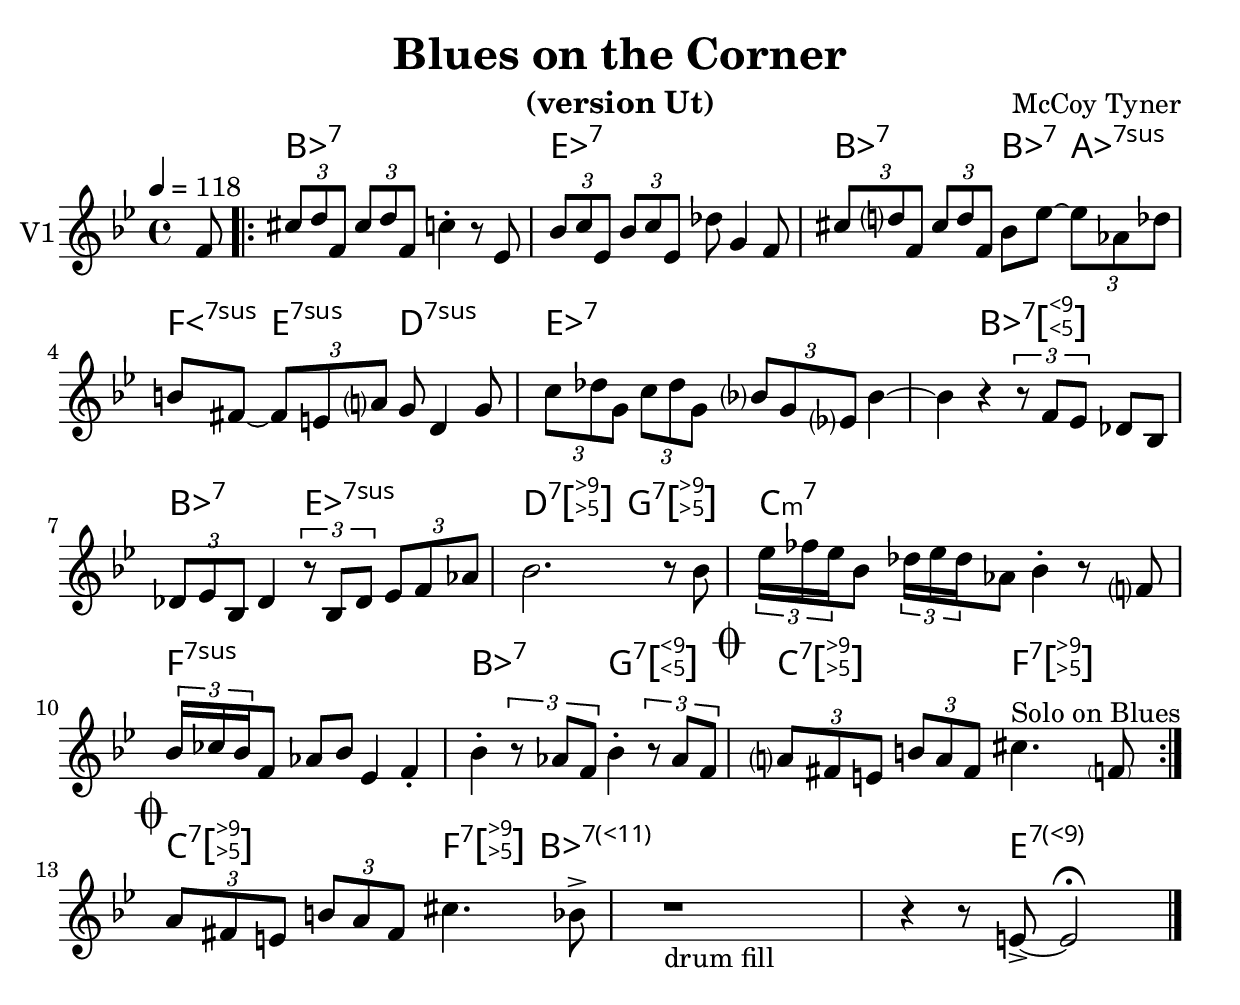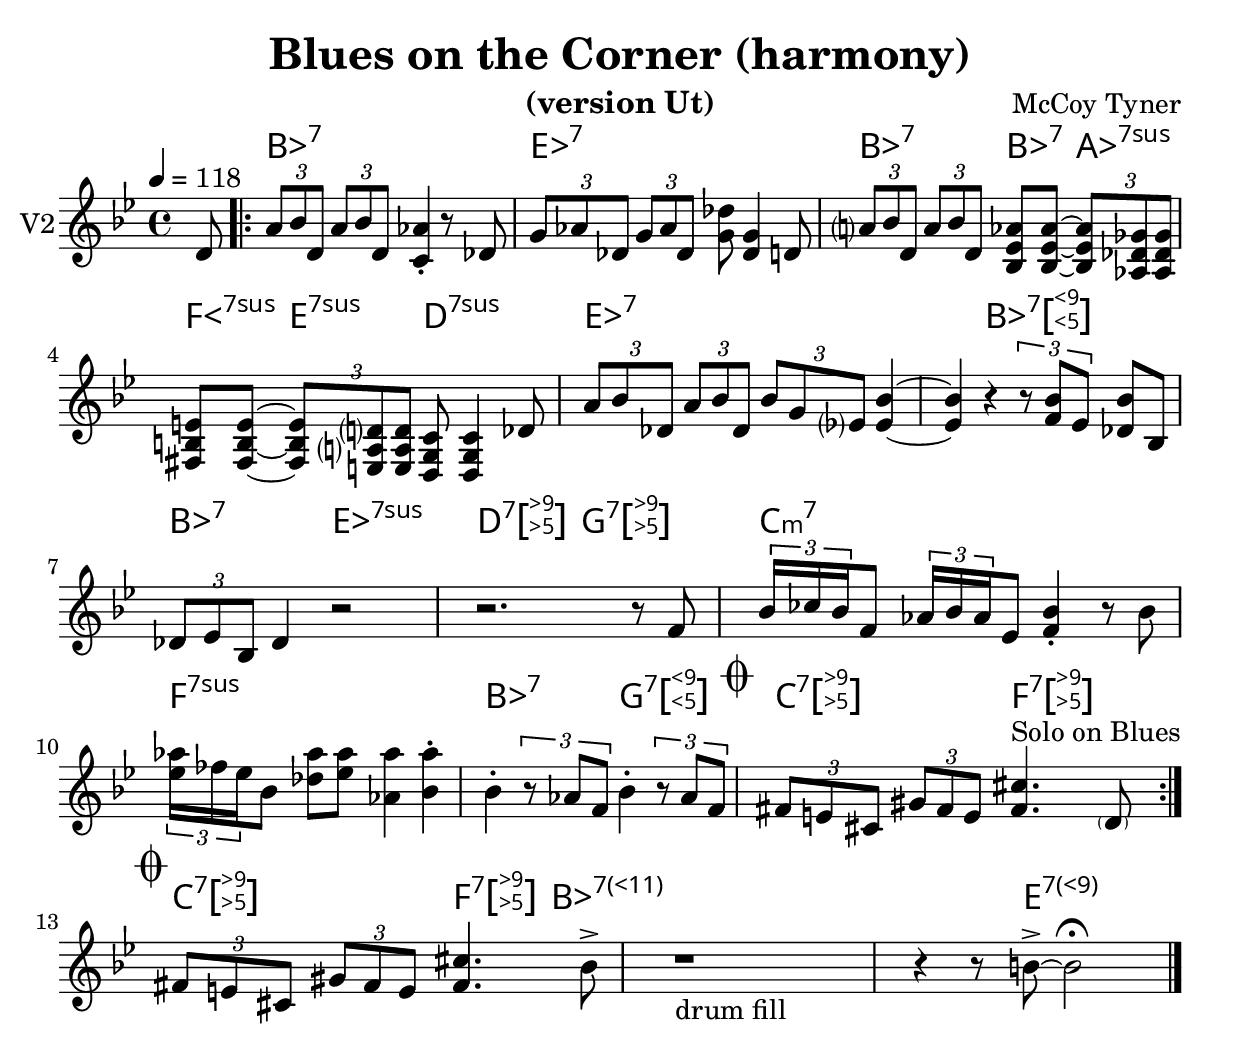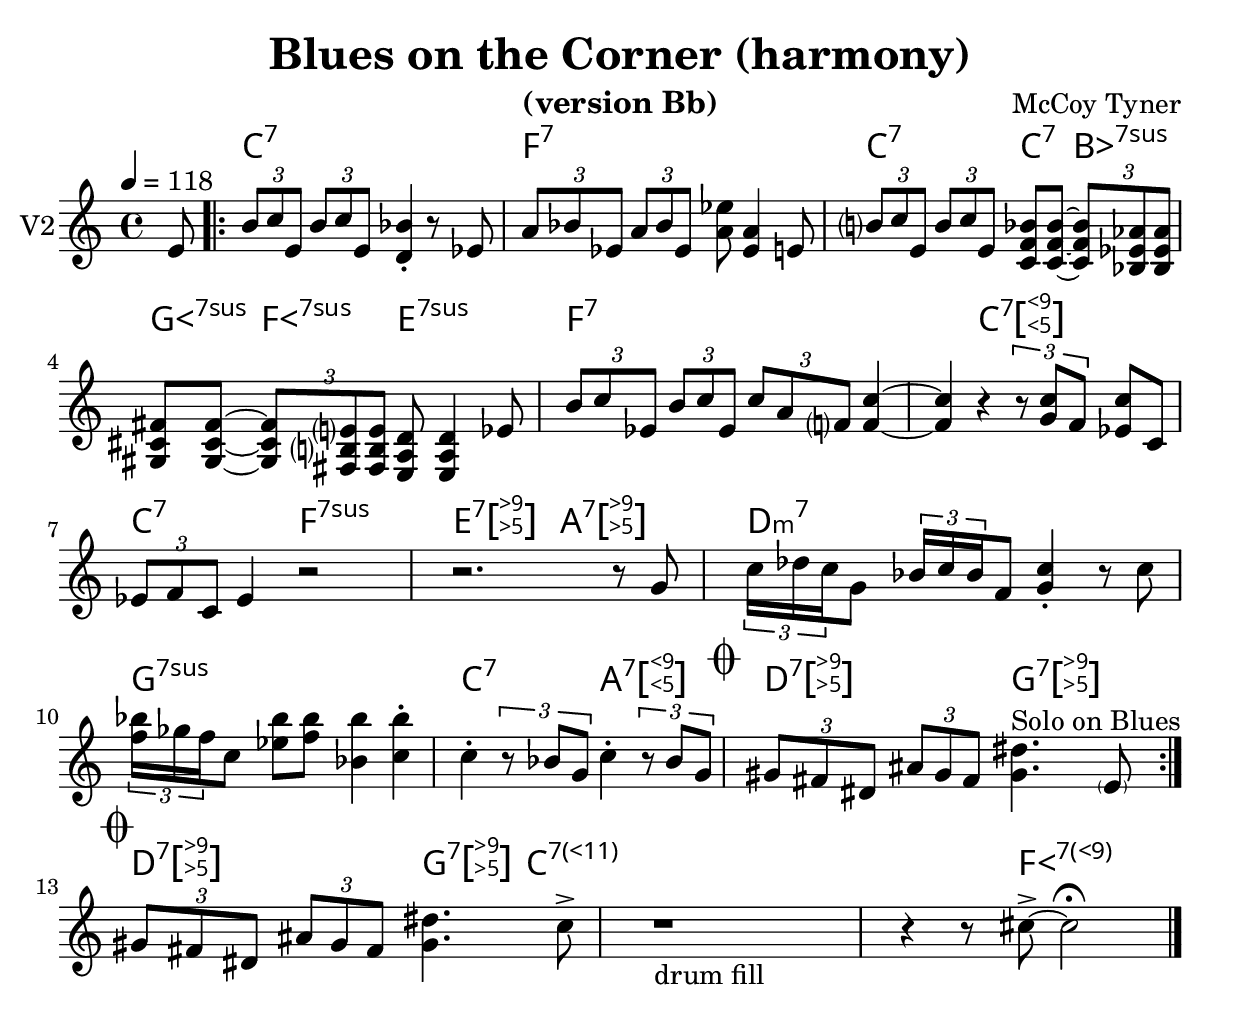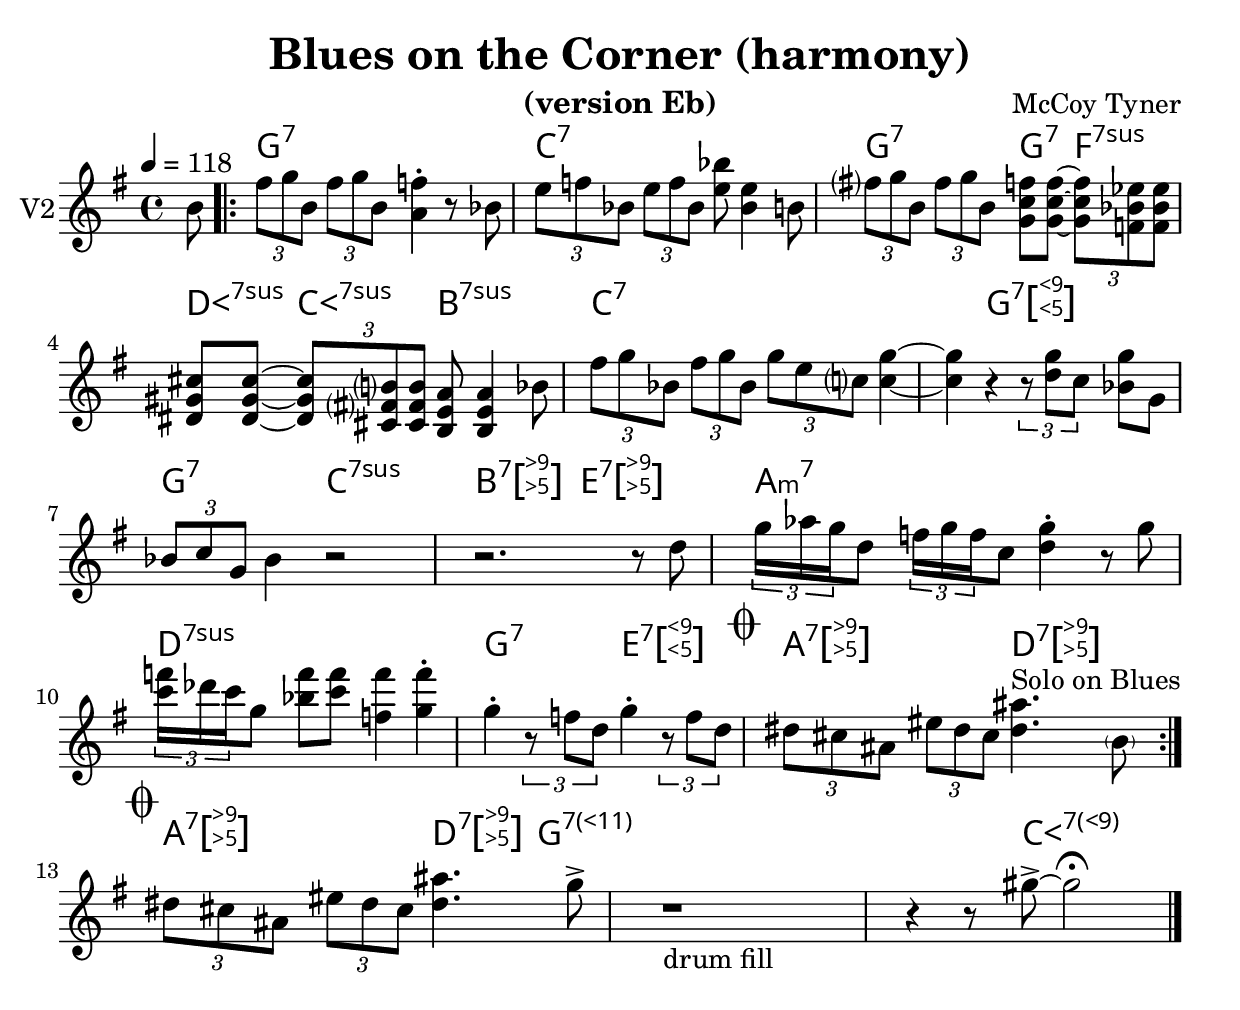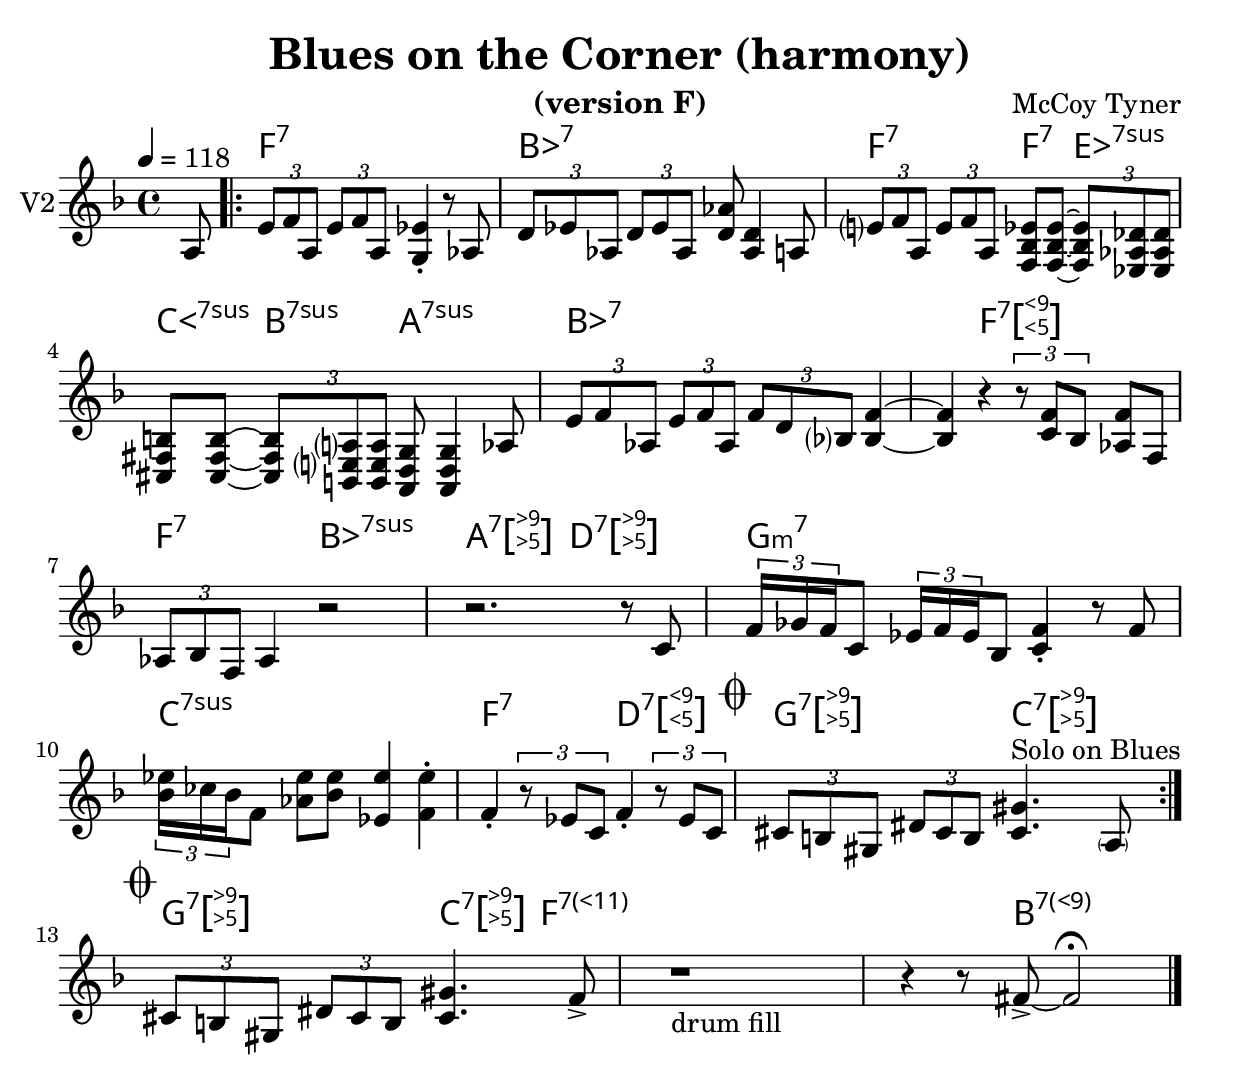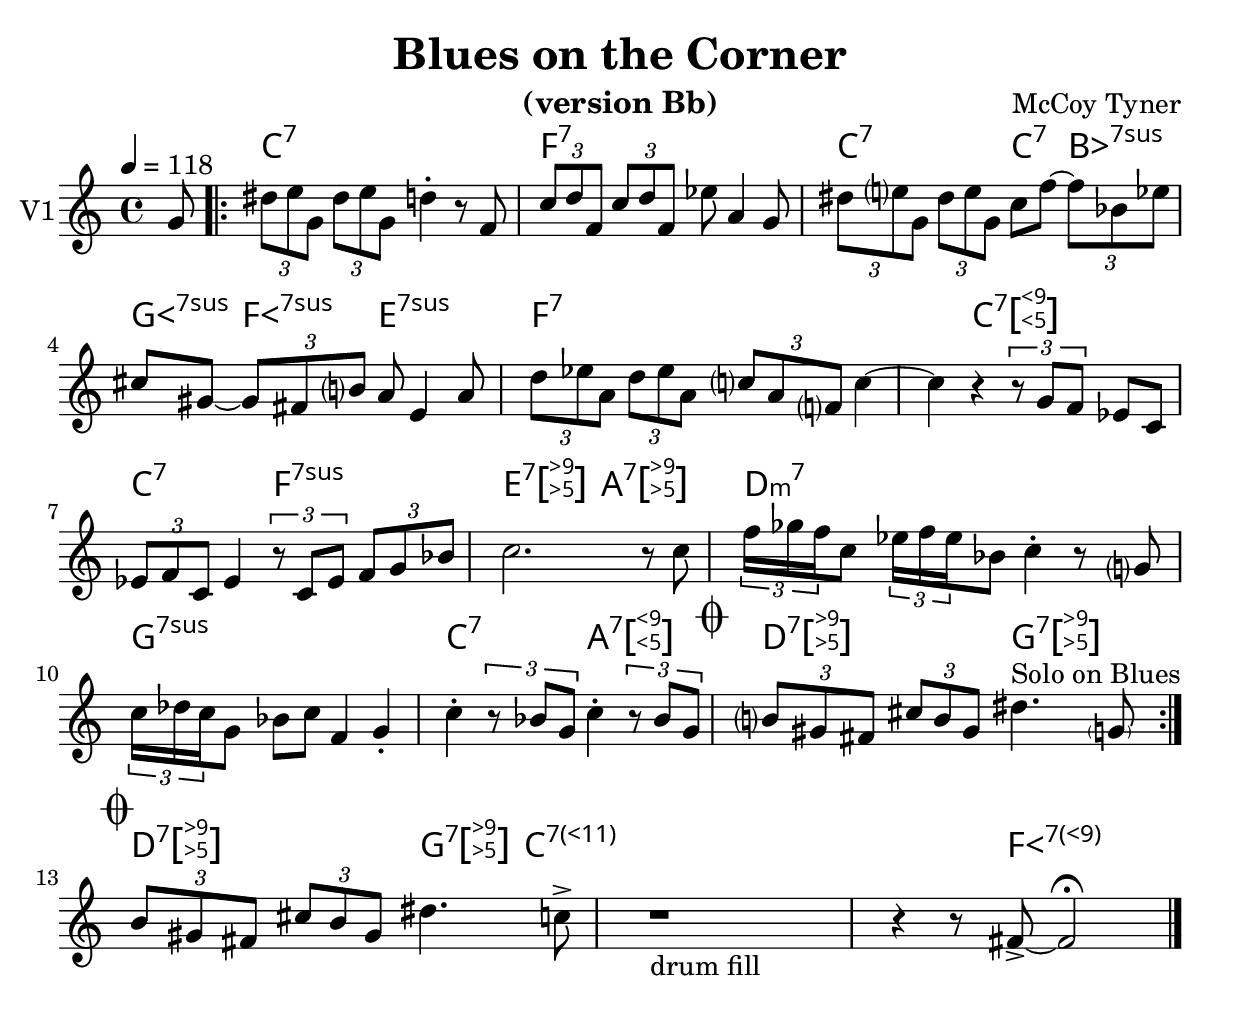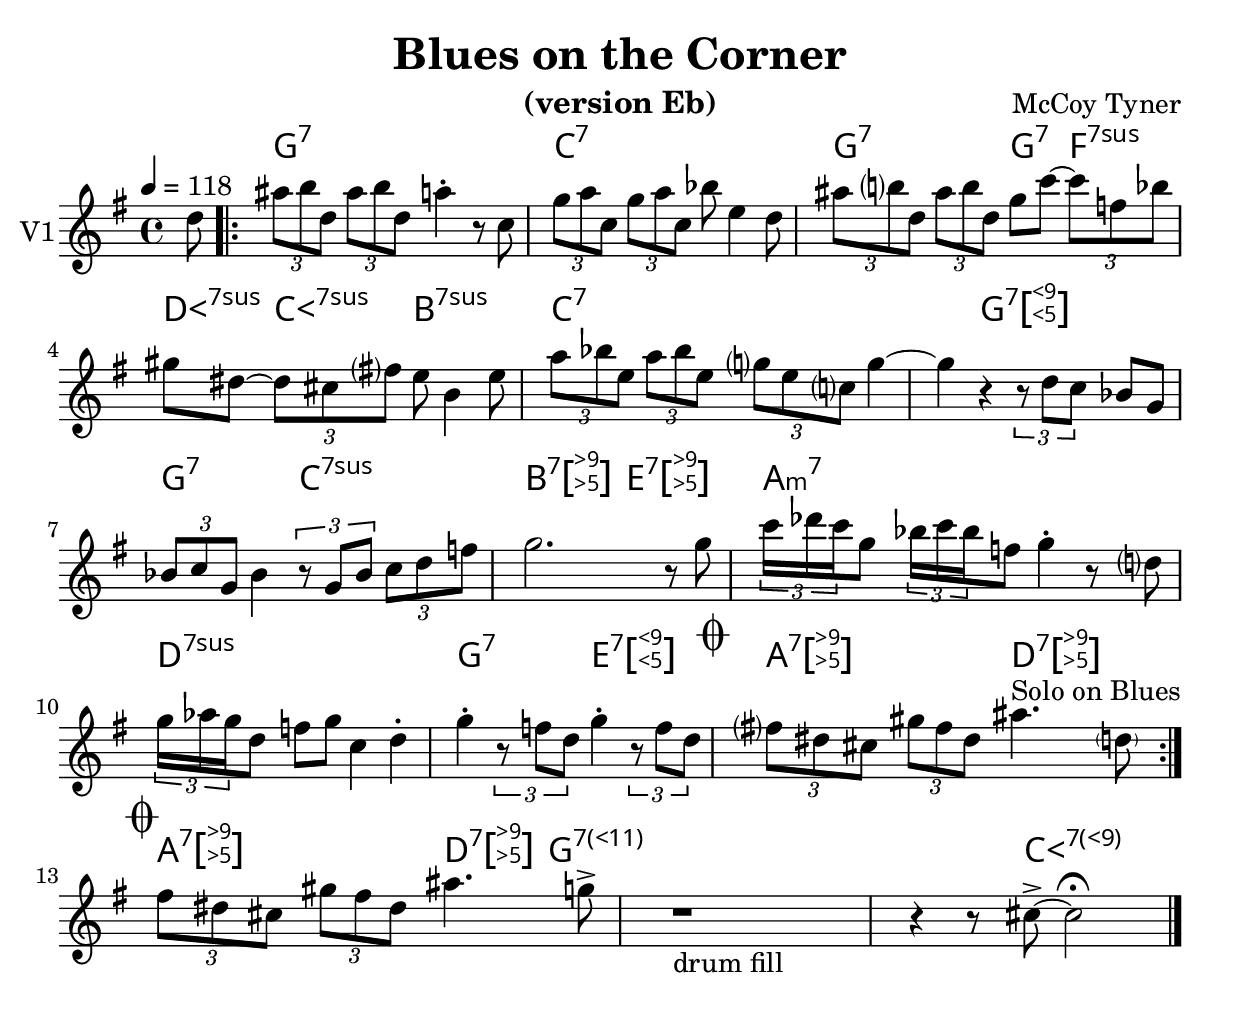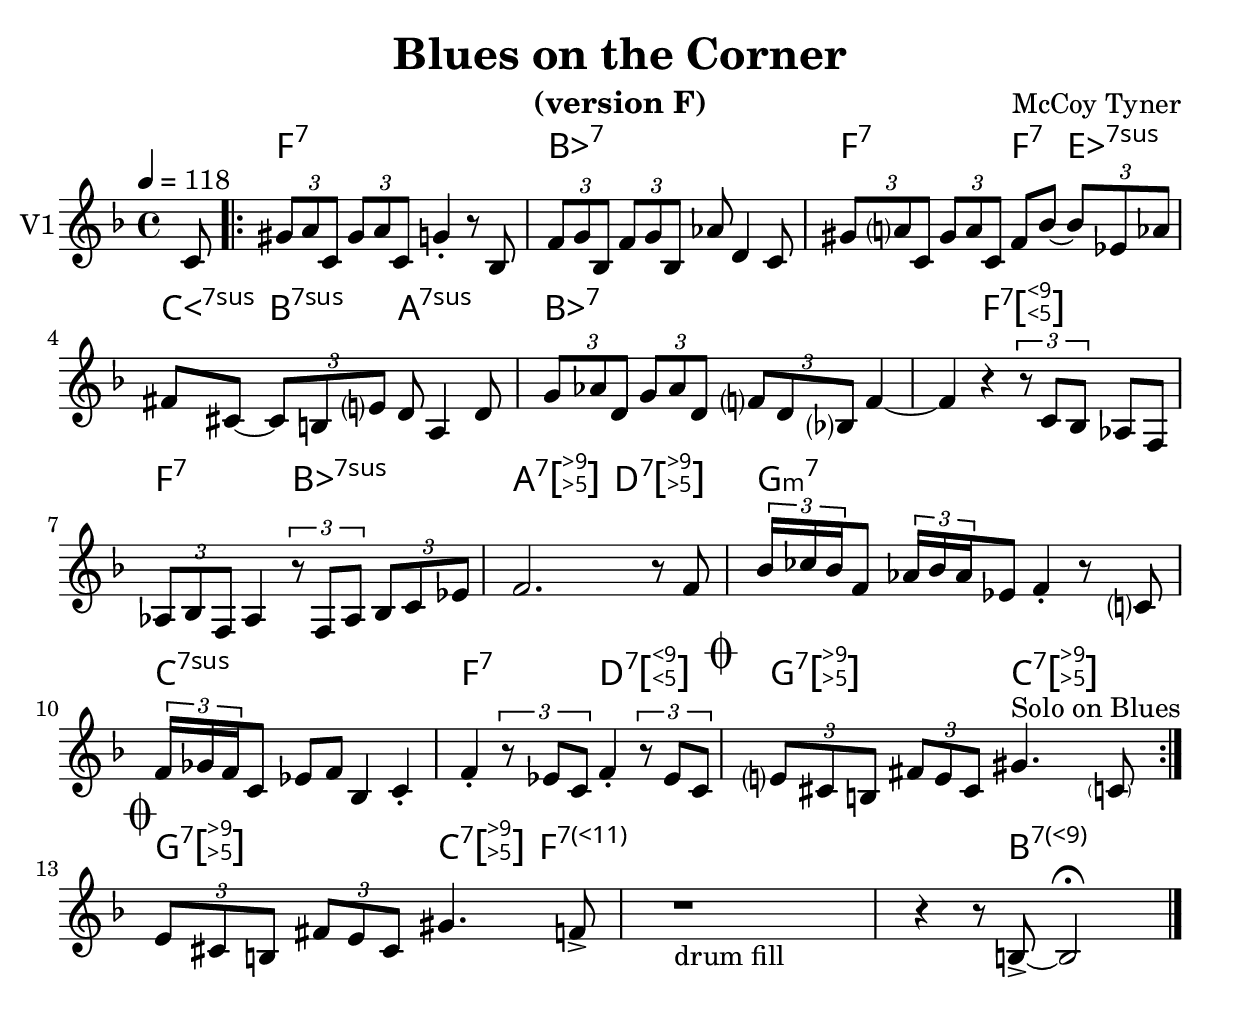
% Created on Mon Sep 20 15:23:38 CEST 2010
\version "2.22.0"

#(set-global-staff-size 24)
#(set-default-paper-size "a4")

\include "utils/AccordsJazzDefs.ly"

\paper { indent = 0\cm} 



\header {
	title = "Blues on the Corner" 
 	composer = "McCoy Tyner"
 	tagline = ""

}


accords = \chords {
	\partial 8 s8
	bes1:7 es:7
	bes2:7 bes4:7^3 aes:sus7
	fis:sus7 e:sus7 d2:sus7
	es1:7 s4 bes2.:7.5+.9+
	bes2:7 es:sus7 d:7.5-.9- g:7.5-.9-
	c1:m7 f:sus7 bes2:7 g:7.5+.9+
	c:7.5-.9- f:7.5-.9-
	c:7.5-.9- f4:7.5-.9- bes:7.11+
	s1 s4 s8 e8:7.9+ s2
}

staffViolon = \new Staff {
	\time 4/4
	\tempo 4 = 118
	\set Staff.instrumentName = "V1"
	\set Staff.midiInstrument = "trumpet"
	\key bes \major
	\clef treble
	\accidentalStyle modern-cautionary
	\relative c' { 	
 % Type notes here 
\compressEmptyMeasures
\partial 8 f8
\repeat volta 2 {
	\tuplet 3/2 {cis' d f,} \tuplet 3/2 {cis' d f,} c'4-. r8 es,
	\tuplet 3/2 {bes' c es,} \tuplet 3/2 {bes' c es,} des' g,4 f8
	\tuplet 3/2 {cis' d f,} \tuplet 3/2 {cis' d f,} bes es~ \tuplet 3/2 {es aes, des}
	b fis~ \tuplet 3/2 {fis e a} g d4 g8
	\tuplet 3/2 {c des g,} \tuplet 3/2 {c des g,} \tuplet 3/2 {bes g es} bes'4~
	bes r \tuplet 3/2 {r8 f es} des bes
	\tuplet 3/2 {des es bes} des4 \tuplet 3/2 {r8 bes des} \tuplet 3/2 {es f aes}
	bes2. r8 bes
	\tuplet 3/2 {es16[ fes es} bes8] \tuplet 3/2 {des16 es des} aes8 bes4-. r8 f
	\tuplet 3/2 {bes16[ ces bes} f8] aes bes es,4 f-.
	bes-. \tuplet 3/2 {r8 aes f} bes4-. \tuplet 3/2 {r8 aes f}
	\mark \markup {\musicglyph "scripts.coda" }
	\tuplet 3/2 {a fis e} \tuplet 3/2 {b' a fis} cis'4.^\markup{Solo on Blues}  \parenthesize f,8
	}
	\break
	\mark \markup {\musicglyph "scripts.coda" }
	\tuplet 3/2 {a fis e} \tuplet 3/2 {b' a fis} cis'4. bes8->
	r1-\markup {drum fill} r4 r8 e,->~ e2\fermata \bar "|."
	}
}

staffEuph = \new Staff {
	\time 4/4
	\tempo 4 = 118
	\set Staff.instrumentName = "V2"
	\set Staff.midiInstrument = "trombone"
	\key bes \major
	\clef treble
	\accidentalStyle modern-cautionary
	\relative c' { 	
 % Type notes here 
\compressEmptyMeasures
\partial 8 d8
\repeat volta 2 {
	\tuplet 3/2 {a' bes d,} \tuplet 3/2 {a' bes d,} <<c4-. aes'-.>> r8 des,
	\tuplet 3/2 {g aes des,} \tuplet 3/2 {g aes des,} <<g des'>> <<g,4 des>> d8
	\tuplet 3/2 {a' bes d,} \tuplet 3/2 {a' bes d,} <<{bes bes~} {es es~} {aes aes~}>> \tuplet 3/2 {<<{aes ges ges} {es des des} {bes aes aes}>>}
	<<{e' e~ \tuplet 3/2 {e d d} c c4}
	{b8 b~ \tuplet 3/2 {b a a} g g4}
	{fis8 fis~ \tuplet 3/2 {fis e e} d d4}>> des'8
	\tuplet 3/2 {a' bes des,} \tuplet 3/2 {a' bes des,} \tuplet 3/2 {bes' g es} <<{es4~ es} {bes'4~ bes}>>
	    r \tuplet 3/2 {r8 <<f bes>> es,} <<des bes'>> bes,
	\tuplet 3/2 {des es bes} des4 r2
	r2. r8 f % Tacet becose guitare bes2. r8 bes
	\tuplet 3/2 {bes16[ ces bes} f8] \tuplet 3/2 {aes16 bes aes} es8 <<f4-. bes-.>> r8 bes
	\tuplet 3/2 {<<es16 aes[>> fes es} bes8] <<{aes' aes aes4 aes-.}{des,8 es aes,4 bes-.}>>
	bes-. \tuplet 3/2 {r8 aes f} bes4-. \tuplet 3/2 {r8 aes f}
	\mark \markup {\musicglyph "scripts.coda" }
	\tuplet 3/2 {fis e cis} \tuplet 3/2 {gis' fis e} <<fis 4. cis'4.^\markup{Solo on Blues}>>  \parenthesize d,8
	}
	\break
	\mark \markup {\musicglyph "scripts.coda" }
	\tuplet 3/2 {fis e cis} \tuplet 3/2 {gis' fis e} <<fis 4. cis'4.>> bes8->
	r1-\markup {drum fill} r4 r8 b->~ b2\fermata \bar "|."
	}
}


theme=\staffViolon


\include "utils/books.ly"



theme=\staffEuph


\header {
	title = "Blues on the Corner (harmony)" 
 	composer = "McCoy Tyner"
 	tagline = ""

}


\bookOutputName "Blues_on_The_Corner_harmony"


\include "utils/books.ly"